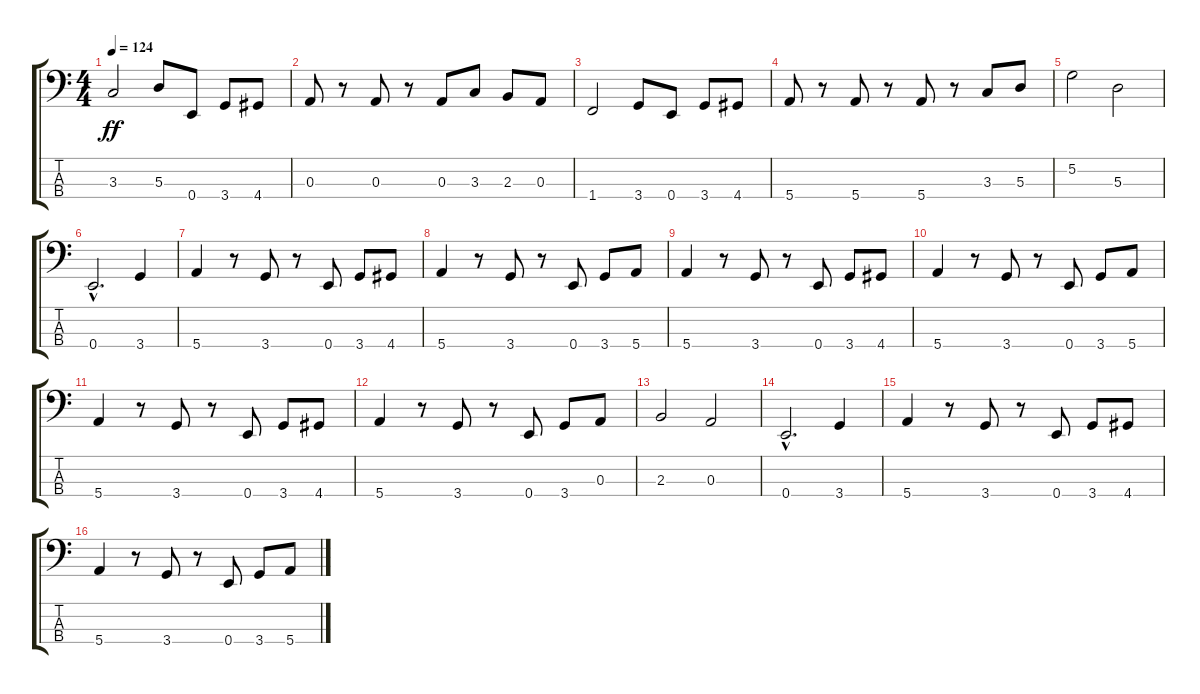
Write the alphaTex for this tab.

\track "" {instrument electricbasspick}
\staff {score tabs}
\tuning (G2 D2 A1 E1) {hide}
\ts (4 4)
\tempo 124
\clef f4
\ks c
3.3.2{dy ff} 5.3.8 0.4.8 3.4.8 4.4.8 |
0.3.8 r.8 0.3.8 r.8 0.3.8 3.3.8 2.3.8 0.3.8 |
1.4.2 3.4.8 0.4.8 3.4.8 4.4.8 |
5.4.8 r.8 5.4.8 r.8 5.4.8 r.8 3.3.8 5.3.8 |
5.2.2 5.3.2 |
0.4{hac}.2{d} 3.4.4 |
5.4.4 r.8 3.4.8 r.8 0.4.8 3.4.8 4.4.8 |
5.4.4 r.8 3.4.8 r.8 0.4.8 3.4.8 5.4.8 |
5.4.4 r.8 3.4.8 r.8 0.4.8 3.4.8 4.4.8 |
5.4.4 r.8 3.4.8 r.8 0.4.8 3.4.8 5.4.8 |
5.4.4 r.8 3.4.8 r.8 0.4.8 3.4.8 4.4.8 |
5.4.4 r.8 3.4.8 r.8 0.4.8 3.4.8 0.3.8 |
2.3.2 0.3.2 |
0.4{hac}.2{d} 3.4.4 |
5.4.4 r.8 3.4.8 r.8 0.4.8 3.4.8 4.4.8 |
5.4.4 r.8 3.4.8 r.8 0.4.8 3.4.8 5.4.8
